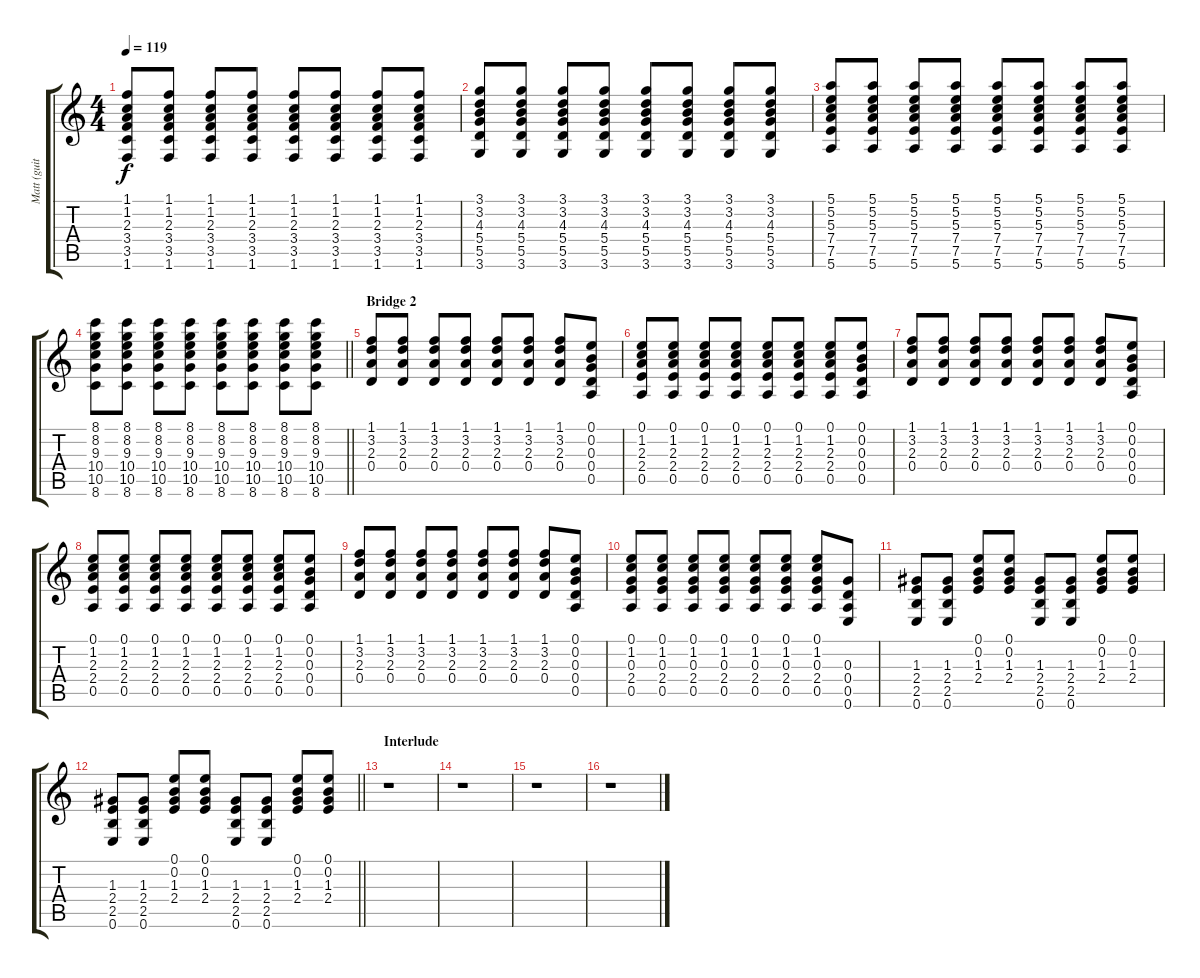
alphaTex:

\track ("Matt (guitar)" "Matt (guit") {solo instrument overdrivenguitar}
\staff {score tabs}
\tuning (E4 B3 G3 D3 A2 E2) {hide}
\ts (4 4)
\tempo 119
\clef g2
\ks c
(1.1 1.2 2.3 3.4 3.5 1.6).8{dy f} (1.1 1.2 2.3 3.4 3.5 1.6).8 (1.1 1.2 2.3 3.4 3.5 1.6).8 (1.1 1.2 2.3 3.4 3.5 1.6).8 (1.1 1.2 2.3 3.4 3.5 1.6).8 (1.1 1.2 2.3 3.4 3.5 1.6).8 (1.1 1.2 2.3 3.4 3.5 1.6).8 (1.1 1.2 2.3 3.4 3.5 1.6).8 |
(3.1 3.2 4.3 5.4 5.5 3.6).8 (3.1 3.2 4.3 5.4 5.5 3.6).8 (3.1 3.2 4.3 5.4 5.5 3.6).8 (3.1 3.2 4.3 5.4 5.5 3.6).8 (3.1 3.2 4.3 5.4 5.5 3.6).8 (3.1 3.2 4.3 5.4 5.5 3.6).8 (3.1 3.2 4.3 5.4 5.5 3.6).8 (3.1 3.2 4.3 5.4 5.5 3.6).8 |
(5.1 5.2 5.3 7.4 7.5 5.6).8 (5.1 5.2 5.3 7.4 7.5 5.6).8 (5.1 5.2 5.3 7.4 7.5 5.6).8 (5.1 5.2 5.3 7.4 7.5 5.6).8 (5.1 5.2 5.3 7.4 7.5 5.6).8 (5.1 5.2 5.3 7.4 7.5 5.6).8 (5.1 5.2 5.3 7.4 7.5 5.6).8 (5.1 5.2 5.3 7.4 7.5 5.6).8 |
\barLineRight lightlight
(8.1 8.2 9.3 10.4 10.5 8.6).8 (8.1 8.2 9.3 10.4 10.5 8.6).8 (8.1 8.2 9.3 10.4 10.5 8.6).8 (8.1 8.2 9.3 10.4 10.5 8.6).8 (8.1 8.2 9.3 10.4 10.5 8.6).8 (8.1 8.2 9.3 10.4 10.5 8.6).8 (8.1 8.2 9.3 10.4 10.5 8.6).8 (8.1 8.2 9.3 10.4 10.5 8.6).8 |
\section ("" "Bridge 2")
(1.1 3.2 2.3 0.4).8 (1.1 3.2 2.3 0.4).8 (1.1 3.2 2.3 0.4).8 (1.1 3.2 2.3 0.4).8 (1.1 3.2 2.3 0.4).8 (1.1 3.2 2.3 0.4).8 (1.1 3.2 2.3 0.4).8 (0.1 0.2 0.3 0.4 0.5).8 |
(0.1 1.2 2.3 2.4 0.5).8 (0.1 1.2 2.3 2.4 0.5).8 (0.1 1.2 2.3 2.4 0.5).8 (0.1 1.2 2.3 2.4 0.5).8 (0.1 1.2 2.3 2.4 0.5).8 (0.1 1.2 2.3 2.4 0.5).8 (0.1 1.2 2.3 2.4 0.5).8 (0.1 0.2 0.3 0.4 0.5).8 |
(1.1 3.2 2.3 0.4).8 (1.1 3.2 2.3 0.4).8 (1.1 3.2 2.3 0.4).8 (1.1 3.2 2.3 0.4).8 (1.1 3.2 2.3 0.4).8 (1.1 3.2 2.3 0.4).8 (1.1 3.2 2.3 0.4).8 (0.1 0.2 0.3 0.4 0.5).8 |
(0.1 1.2 2.3 2.4 0.5).8 (0.1 1.2 2.3 2.4 0.5).8 (0.1 1.2 2.3 2.4 0.5).8 (0.1 1.2 2.3 2.4 0.5).8 (0.1 1.2 2.3 2.4 0.5).8 (0.1 1.2 2.3 2.4 0.5).8 (0.1 1.2 2.3 2.4 0.5).8 (0.1 0.2 0.3 0.4 0.5).8 |
(1.1 3.2 2.3 0.4).8 (1.1 3.2 2.3 0.4).8 (1.1 3.2 2.3 0.4).8 (1.1 3.2 2.3 0.4).8 (1.1 3.2 2.3 0.4).8 (1.1 3.2 2.3 0.4).8 (1.1 3.2 2.3 0.4).8 (0.1 0.2 0.3 0.4 0.5).8 |
(0.1 1.2 0.3 2.4 0.5).8 (0.1 1.2 0.3 2.4 0.5).8 (0.1 1.2 0.3 2.4 0.5).8 (0.1 1.2 0.3 2.4 0.5).8 (0.1 1.2 0.3 2.4 0.5).8 (0.1 1.2 0.3 2.4 0.5).8 (0.1 1.2 0.3 2.4 0.5).8 (0.3 0.4 0.5 0.6).8 |
(1.3 2.4 2.5 0.6).8 (1.3 2.4 2.5 0.6).8 (0.1 0.2 1.3 2.4).8 (0.1 0.2 1.3 2.4).8 (1.3 2.4 2.5 0.6).8 (1.3 2.4 2.5 0.6).8 (0.1 0.2 1.3 2.4).8 (0.1 0.2 1.3 2.4).8 |
\barLineRight lightlight
(1.3 2.4 2.5 0.6).8 (1.3 2.4 2.5 0.6).8 (0.1 0.2 1.3 2.4).8 (0.1 0.2 1.3 2.4).8 (1.3 2.4 2.5 0.6).8 (1.3 2.4 2.5 0.6).8 (0.1 0.2 1.3 2.4).8 (0.1 0.2 1.3 2.4).8 |
\section ("" "Interlude")
r.1 |
r.1 |
r.1 |
r.1
